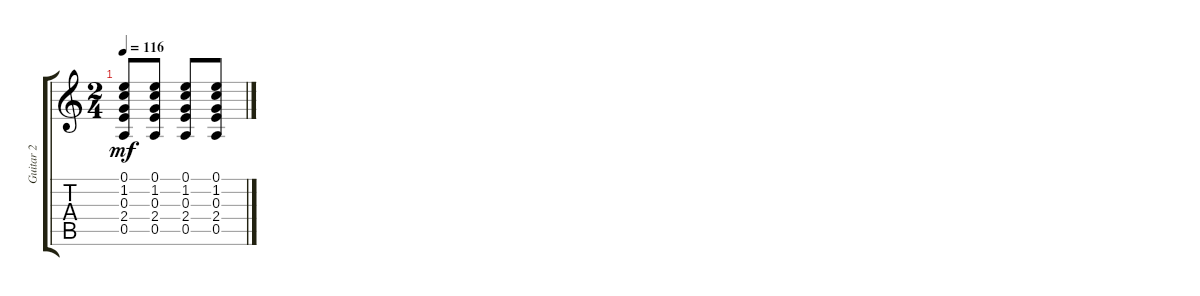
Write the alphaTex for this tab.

\track ("Guitar 2" "Guitar 2") {instrument electricguitarclean}
\staff {score tabs}
\tuning (E4 B3 G3 D3 A2 E2) {hide}
\ts (2 4)
\tempo 116
\clef g2
\ks c
(0.1 1.2 0.3 2.4 0.5).8{dy mf} (0.1 1.2 0.3 2.4 0.5).8 (0.1 1.2 0.3 2.4 0.5).8 (0.1 1.2 0.3 2.4 0.5).8
